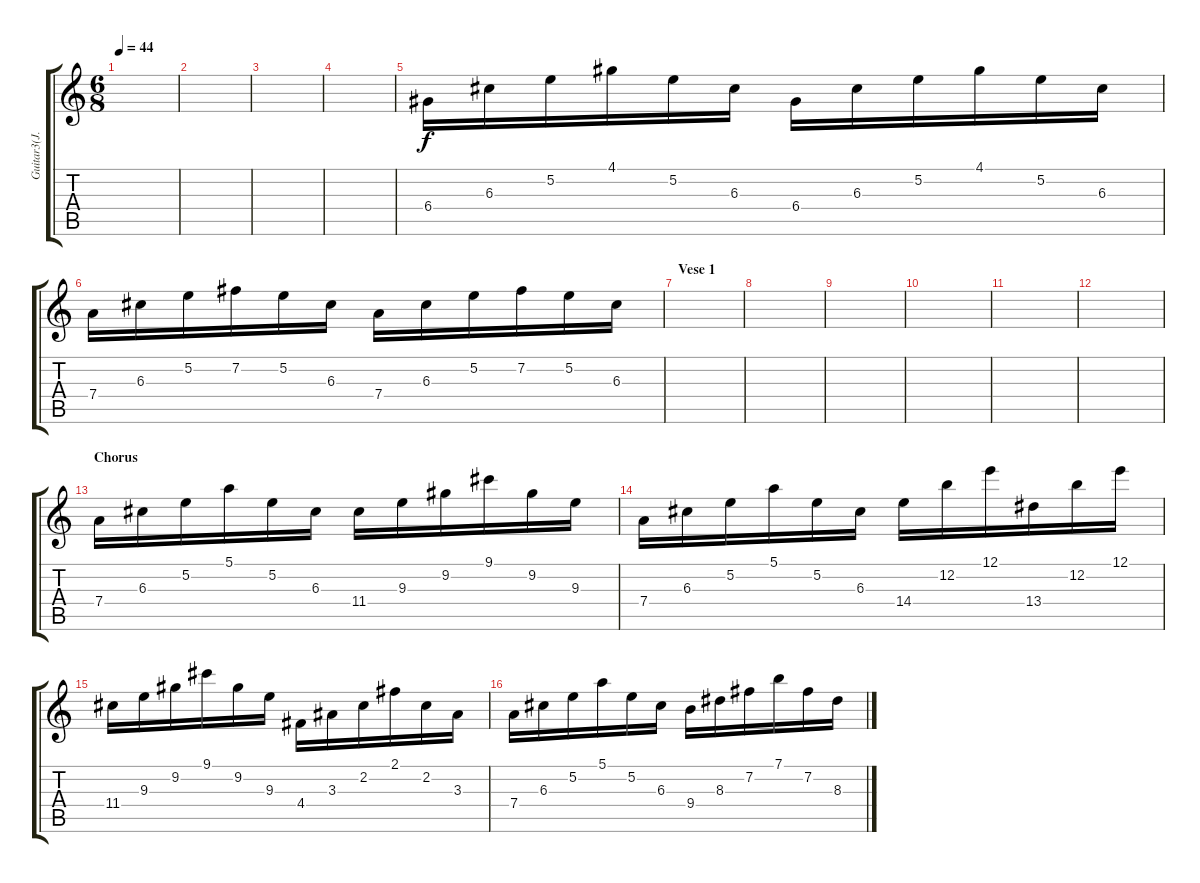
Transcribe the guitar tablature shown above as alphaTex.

\track ("Guitar3(J. Perry)" "Guitar3(J.") {instrument overdrivenguitar}
\staff {score tabs}
\tuning (E4 B3 G3 D3 A2 E2) {hide}
\ts (6 8)
\tempo 44
\clef g2
\ks c
|
|
|
|
6.4.16 6.3.16 5.2.16 4.1.16 5.2.16 6.3.16 6.4.16 6.3.16 5.2.16 4.1.16 5.2.16 6.3.16 |
7.4.16 6.3.16 5.2.16 7.2.16 5.2.16 6.3.16 7.4.16 6.3.16 5.2.16 7.2.16 5.2.16 6.3.16 |
\section ("" "Vese 1")
|
|
|
|
|
|
\section ("" "Chorus")
7.4.16 6.3.16 5.2.16 5.1.16 5.2.16 6.3.16 11.4.16 9.3.16 9.2.16 9.1.16 9.2.16 9.3.16 |
7.4.16 6.3.16 5.2.16 5.1.16 5.2.16 6.3.16 14.4.16 12.2.16 12.1.16 13.4.16 12.2.16 12.1.16 |
11.4.16 9.3.16 9.2.16 9.1.16 9.2.16 9.3.16 4.4.16 3.3.16 2.2.16 2.1.16 2.2.16 3.3.16 |
7.4.16 6.3.16 5.2.16 5.1.16 5.2.16 6.3.16 9.4.16 8.3.16 7.2.16 7.1.16 7.2.16 8.3.16
